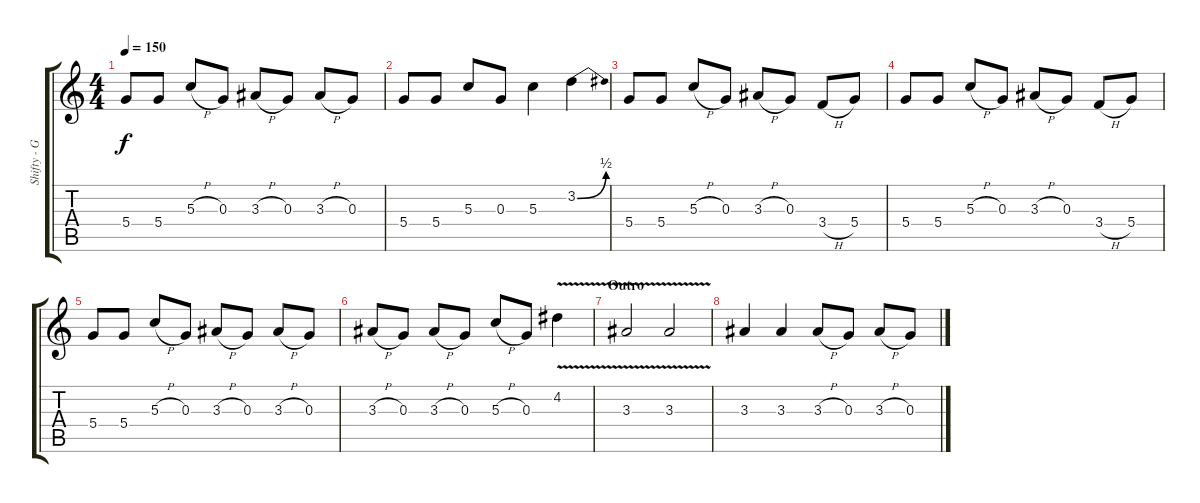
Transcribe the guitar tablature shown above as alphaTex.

\track ("Shifty - Guitar" "Shifty - G") {instrument overdrivenguitar}
\staff {score tabs}
\tuning (E4 B3 G3 D3 A2 E2) {hide}
\ts (4 4)
\tempo 150
\clef g2
\ks c
5.4.8{dy f} 5.4.8 5.3{h}.8 0.3.8 3.3{h}.8 0.3.8 3.3{h}.8 0.3.8 |
5.4.8 5.4.8 5.3.8 0.3.8 5.3.4 3.2{be (bend 0 0 60 2)}.4 |
5.4.8 5.4.8 5.3{h}.8 0.3.8 3.3{h}.8 0.3.8 3.4{h}.8 5.4.8 |
5.4.8 5.4.8 5.3{h}.8 0.3.8 3.3{h}.8 0.3.8 3.4{h}.8 5.4.8 |
5.4.8 5.4.8 5.3{h}.8 0.3.8 3.3{h}.8 0.3.8 3.3{h}.8 0.3.8 |
3.3{h}.8 0.3.8 3.3{h}.8 0.3.8 5.3{h}.8 0.3.8 4.2{v}.4 |
\section ("" "Outro")
3.3{v}.2 3.3{v}.2 |
3.3.4 3.3.4 3.3{h}.8 0.3.8 3.3{h}.8 0.3.8
